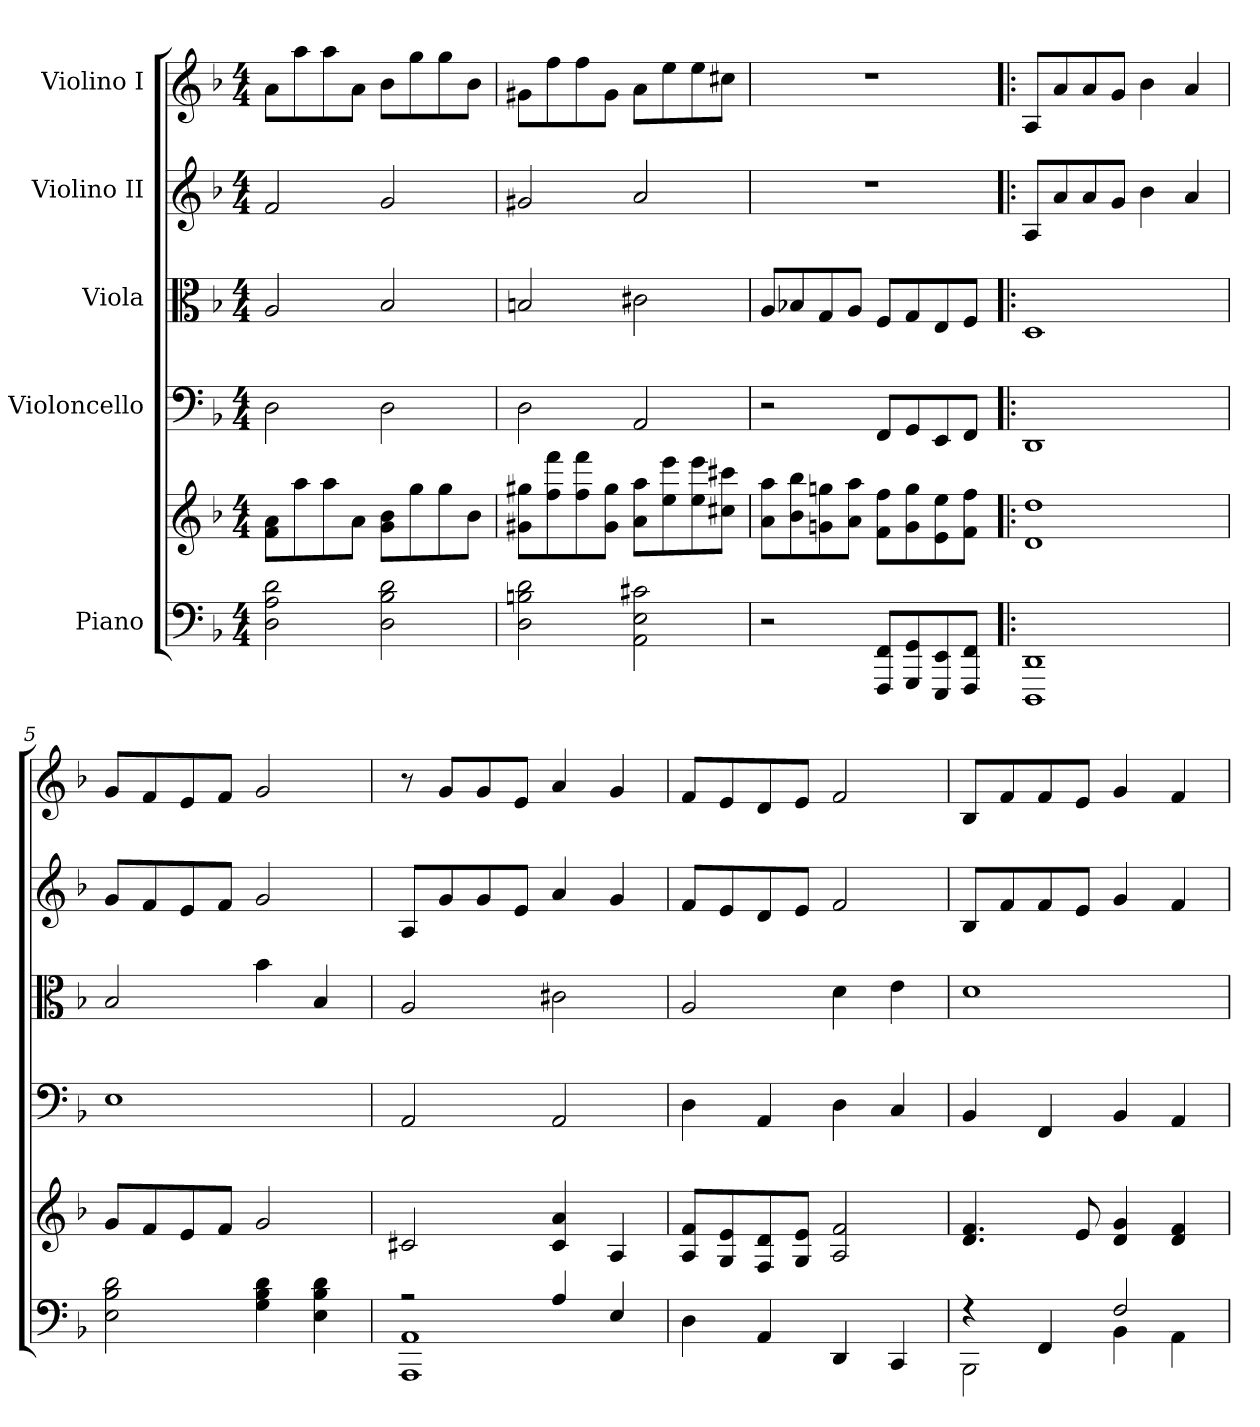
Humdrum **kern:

**kern	**kern	**kern	**kern	**kern	**kern
*part5	*part5	*part4	*part3	*part2	*part1
*staff6	*staff5	*staff4	*staff3	*staff2	*staff1
*I"Piano	*	*I"Violoncello	*I"Viola	*I"Violino II	*I"Violino I
!!LO:PB:g=z
*clefF4	*clefG2	*clefF4	*clefC3	*clefG2	*clefG2
*k[b-]	*k[b-]	*k[b-]	*k[b-]	*k[b-]	*k[b-]
*d:	*d:	*d:	*d:	*d:	*d:
*M4/4	*M4/4	*M4/4	*M4/4	*M4/4	*M4/4
=1	=1	=1	=1	=1	=1
2Di\ 2Ai 2di	8fi\ 8aiL	2Di\	2Ai/	2fi/	8ai\L
.	8aai\	.	.	.	8aai\
.	8aai\	.	.	.	8aai\
.	8ai\J	.	.	.	8ai\J
2Di\ 2B-i 2di	8gi\ 8b-iL	2Di\	2B-i/	2gi/	8b-i\L
.	8ggi\	.	.	.	8ggi\
.	8ggi\	.	.	.	8ggi\
.	8b-i\J	.	.	.	8b-i\J
=2	=2	=2	=2	=2	=2
2Di\ 2Bni 2di	8g#Xi\ 8gg#XiL	2Di\	2Bni/	2g#Xi/	8g#Xi\L
.	8ffi\ 8fffi	.	.	.	8ffi\
.	8ffi\ 8fffi	.	.	.	8ffi\
.	8g#i\ 8gg#iJ	.	.	.	8g#i\J
2AAi\ 2Ei 2c#Xi	8ai\ 8aaiL	2AAi/	2c#Xi\	2ai/	8ai\L
.	8eei\ 8eeei	.	.	.	8eei\
.	8eei\ 8eeei	.	.	.	8eei\
.	8cc#Xi\ 8ccc#XiJ	.	.	.	8cc#Xi\J
=3	=3	=3	=3	=3	=3
2r	8ai\ 8aaiL	2r	8Ai/L	1r	1r
.	8b-i\ 8bb-i	.	8B-Xi/	.	.
.	8gni\ 8ggni	.	8Gi/	.	.
.	8ai\ 8aaiJ	.	8Ai/J	.	.
8FFFi/ 8FFiL	8fi\ 8ffiL	8FFi/L	8Fi/L	.	.
8GGGi/ 8GGi	8gi\ 8ggi	8GGi/	8Gi/	.	.
8EEEi/ 8EEi	8ei\ 8eei	8EEi/	8Ei/	.	.
8FFFi/ 8FFiJ	8fi\ 8ffiJ	8FFi/J	8Fi/J	.	.
=4!|:	=4!|:	=4!|:	=4!|:	=4!|:	=4!|:
1DDDi 1DDi	1di 1ddi	1DDi	1Di	8Ai/L	8Ai/L
.	.	.	.	8ai/	8ai/
.	.	.	.	8ai/	8ai/
.	.	.	.	8gi/J	8gi/J
.	.	.	.	4b-i\	4b-i\
.	.	.	.	4ai/	4ai/
!!LO:LB:g=z
=5	=5	=5	=5	=5	=5
2Ei\ 2B-i 2di	8gi/L	1Ei	2B-i/	8gi/L	8gi/L
.	8fi/	.	.	8fi/	8fi/
.	8ei/	.	.	8ei/	8ei/
.	8fi/J	.	.	8fi/J	8fi/J
4Gi\ 4B-i 4di	2gi/	.	4b-i\	2gi/	2gi/
4Ei\ 4B-i 4di	.	.	4B-i/	.	.
=6	=6	=6	=6	=6	=6
*^	*	*	*	*	*
2r	1AAAi 1AAi	2c#Xi/	2AAi/	2Ai/	8Ai/L	8r
.	.	.	.	.	8gi/	8gi/L
.	.	.	.	.	8gi/	8gi/
.	.	.	.	.	8ei/J	8ei/J
4Ai/	.	4c#i/ 4ai	2AAi/	2c#Xi\	4ai/	4ai/
4Ei/	.	4Ai/	.	.	4gi/	4gi/
*v	*v	*	*	*	*	*
=7	=7	=7	=7	=7	=7
4Di\	8Ai/ 8fiL	4Di\	2Ai/	8fi/L	8fi/L
.	8Gi/ 8ei	.	.	8ei/	8ei/
4AAi/	8Fi/ 8di	4AAi/	.	8di/	8di/
.	8Gi/ 8eiJ	.	.	8ei/J	8ei/J
4DDi/	2Ai/ 2fi	4Di\	4di\	2fi/	2fi/
4CCi/	.	4Ci/	4ei\	.	.
=8	=8	=8	=8	=8	=8
*^	*	*	*	*	*
4r	2BBB-i\	4.di/ 4.fi	4BB-i/	1di	8B-i/L	8B-i/L
.	.	.	.	.	8fi/	8fi/
4FFi/	.	.	4FFi/	.	8fi/	8fi/
.	.	8ei/	.	.	8ei/J	8ei/J
2Fi/	4BB-i\	4di/ 4gi	4BB-i/	.	4gi/	4gi/
.	4AAi\	4di/ 4fi	4AAi/	.	4fi/	4fi/
*v	*v	*	*	*	*	*
=	=	=	=	=	=
*-	*-	*-	*-	*-	*-
